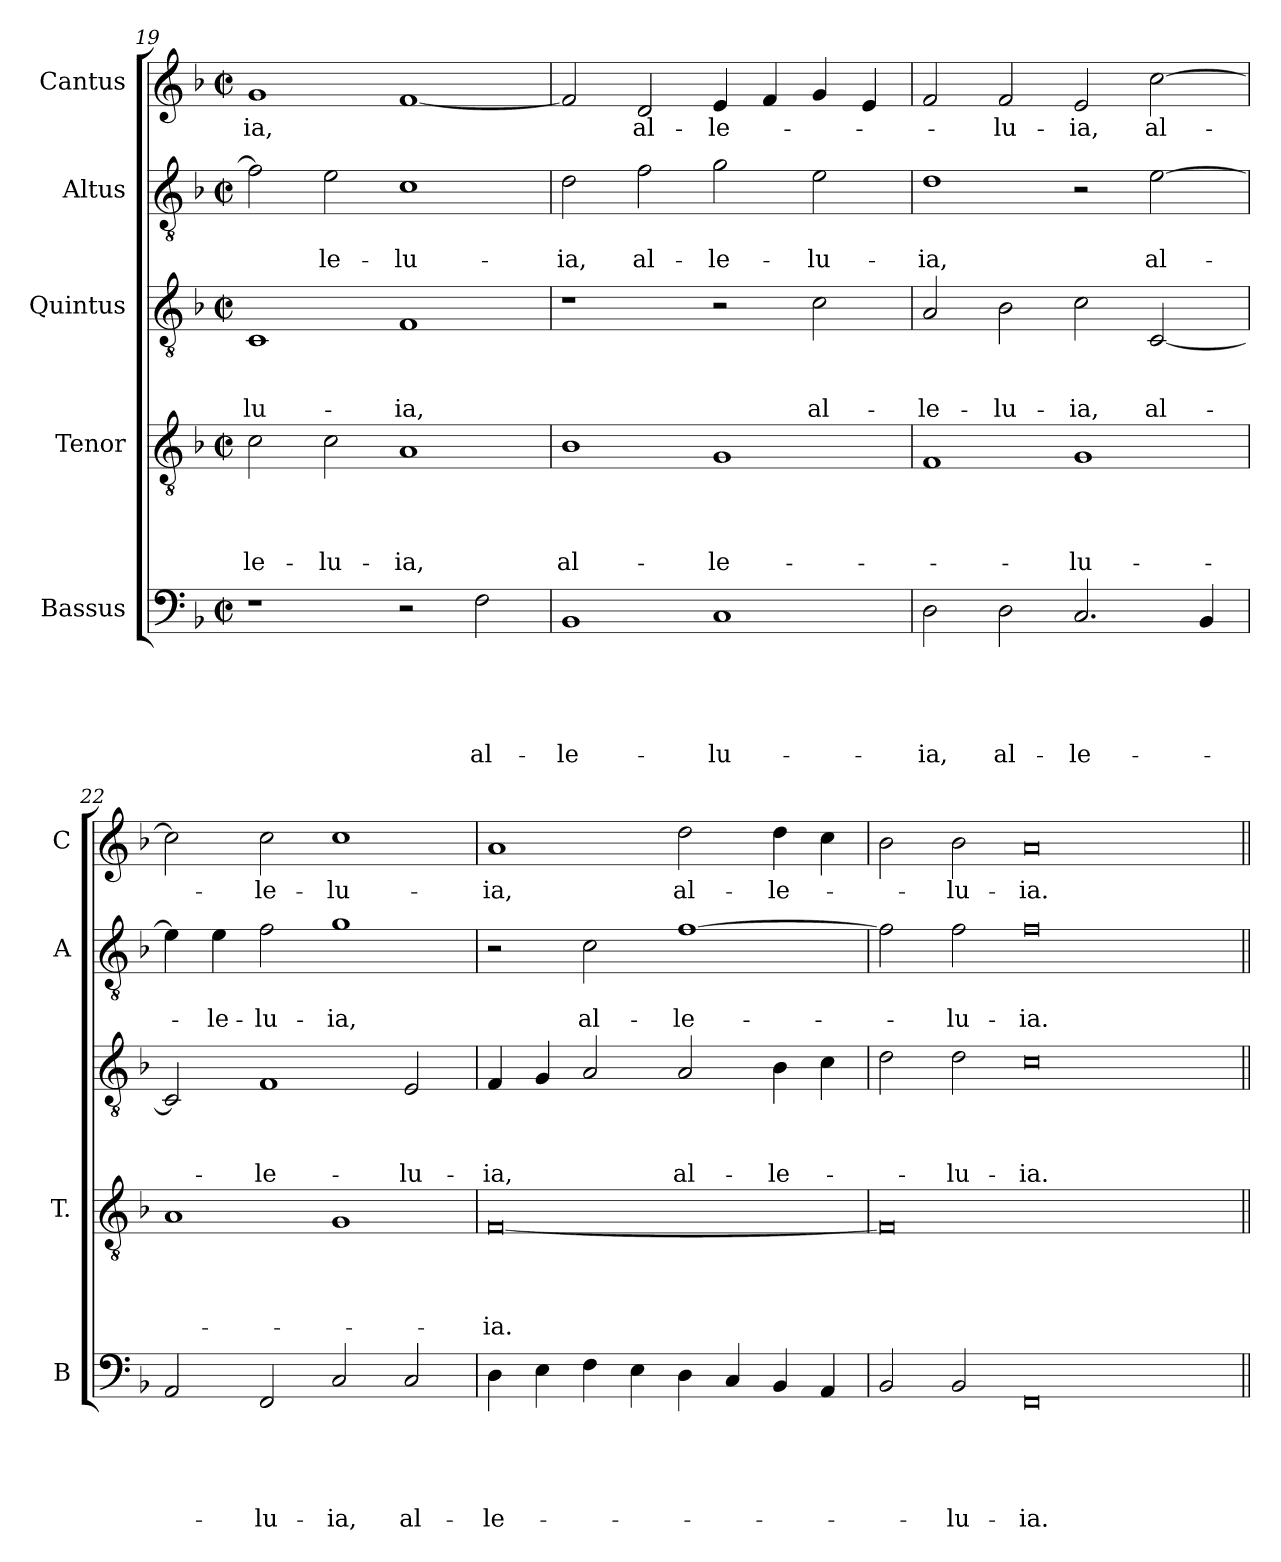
**kern	**text	**text	**text	**text	**text	**kern	**text	**text	**text	**text	**kern	**text	**text	**text	**kern	**text	**text	**kern	**text
*part5	*part5	*part5	*part5	*part5	*part5	*part4	*part4	*part4	*part4	*part4	*part3	*part3	*part3	*part3	*part2	*part2	*part2	*part1	*part1
*staff5	*staff5	*staff5	*staff5	*staff5	*staff5	*staff4	*staff4	*staff4	*staff4	*staff4	*staff3	*staff3	*staff3	*staff3	*staff2	*staff2	*staff2	*staff1	*staff1
*I"Bassus	*	*	*	*	*	*I"Tenor	*	*	*	*	*I"Quintus	*	*	*	*I"Altus	*	*	*I"Cantus	*
*I'B	*	*	*	*	*	*I'T.	*	*	*	*	*	*	*	*	*I'A	*	*	*I'C	*
*clefF4	*	*	*	*	*	*clefGv2	*	*	*	*	*clefGv2	*	*	*	*clefGv2	*	*	*clefG2	*
*k[b-]	*	*	*	*	*	*k[b-]	*	*	*	*	*k[b-]	*	*	*	*k[b-]	*	*	*k[b-]	*
*F:	*	*	*	*	*	*F:	*	*	*	*	*F:	*	*	*	*F:	*	*	*F:	*
*M2/2	*	*	*	*	*	*M2/2	*	*	*	*	*M2/2	*	*	*	*M2/2	*	*	*M2/2	*
*met(c|)	*	*	*	*	*	*met(c|)	*	*	*	*	*met(c|)	*	*	*	*met(c|)	*	*	*met(c|)	*
=19	=19	=19	=19	=19	=19	=19	=19	=19	=19	=19	=19	=19	=19	=19	=19	=19	=19	=19	=19
!	!	!	!	!	!	!	!	!	!	!LO:LY:b	!	!	!	!LO:LY:b	!	!	!	!	!LO:LY:b
1r	.	.	.	.	.	2c\	.	.	.	-le-	1C	.	.	-lu-	2f\]	.	.	1g	-ia,
!	!	!	!	!	!	!	!	!	!	!LO:LY:b	!	!	!	!	!	!	!LO:LY:b	!	!
.	.	.	.	.	.	2c\	.	.	.	-lu-	.	.	.	.	2e\	.	-le-	.	.
!	!	!	!	!	!	!	!	!	!	!LO:LY:b	!	!	!	!LO:LY:b	!	!	!LO:LY:b	!	!
2r	.	.	.	.	.	1A	.	.	.	-ia,	1F	.	.	-ia,	1c	.	-lu-	[1f	.
!	!	!	!	!	!LO:LY:b	!	!	!	!	!	!	!	!	!	!	!	!	!	!
2F\	.	.	.	.	al-	.	.	.	.	.	.	.	.	.	.	.	.	.	.
=20	=20	=20	=20	=20	=20	=20	=20	=20	=20	=20	=20	=20	=20	=20	=20	=20	=20	=20	=20
!	!	!	!	!	!LO:LY:b	!	!	!	!	!LO:LY:b	!	!	!	!	!	!	!LO:LY:b	!	!
1BB-	.	.	.	.	-le-	1B-	.	.	.	al-	1r	.	.	.	2d\	.	-ia,	2f/]	.
!	!	!	!	!	!	!	!	!	!	!	!	!	!	!	!	!	!LO:LY:b	!	!LO:LY:b
.	.	.	.	.	.	.	.	.	.	.	.	.	.	.	2f\	.	al-	2d/	al-
!	!	!	!	!	!LO:LY:b	!	!	!	!	!LO:LY:b	!	!	!	!	!	!	!LO:LY:b	!	!LO:LY:b
1C	.	.	.	.	-lu-	1G	.	.	.	-le-	2r	.	.	.	2g\	.	-le-	4e/	-le-
.	.	.	.	.	.	.	.	.	.	.	.	.	.	.	.	.	.	4f/	.
!	!	!	!	!	!	!	!	!	!	!	!	!	!	!LO:LY:b	!	!	!LO:LY:b	!	!
.	.	.	.	.	.	.	.	.	.	.	2c\	.	.	al-	2e\	.	-lu-	4g/	.
.	.	.	.	.	.	.	.	.	.	.	.	.	.	.	.	.	.	4e/	.
!!LO:LB:g=z
=21	=21	=21	=21	=21	=21	=21	=21	=21	=21	=21	=21	=21	=21	=21	=21	=21	=21	=21	=21
!	!	!	!	!	!LO:LY:b	!	!	!	!	!	!	!	!	!LO:LY:b	!	!	!LO:LY:b	!	!
2D\	.	.	.	.	-ia,	1F	.	.	.	.	2A/	.	.	-le-	1d	.	-ia,	2f/	.
!	!	!	!	!	!LO:LY:b	!	!	!	!	!	!	!	!	!LO:LY:b	!	!	!	!	!LO:LY:b
2D\	.	.	.	.	al-	.	.	.	.	.	2B-\	.	.	-lu-	.	.	.	2f/	-lu-
!	!	!	!	!	!LO:LY:b	!	!	!	!	!LO:LY:b	!	!	!	!LO:LY:b	!	!	!	!	!LO:LY:b
2.C/	.	.	.	.	-le-	1G	.	.	.	-lu-	2c\	.	.	-ia,	2r	.	.	2e/	-ia,
!	!	!	!	!	!	!	!	!	!	!	!	!	!	!LO:LY:b	!	!	!LO:LY:b	!	!LO:LY:b
.	.	.	.	.	.	.	.	.	.	.	[2C/	.	.	al-	[2e\	.	al-	[2cc\	al-
4BB-/	.	.	.	.	.	.	.	.	.	.	.	.	.	.	.	.	.	.	.
=22	=22	=22	=22	=22	=22	=22	=22	=22	=22	=22	=22	=22	=22	=22	=22	=22	=22	=22	=22
2AA/	.	.	.	.	.	1A	.	.	.	.	2C/]	.	.	.	4e\]	.	.	2cc\]	.
!	!	!	!	!	!	!	!	!	!	!	!	!	!	!	!	!	!LO:LY:b	!	!
.	.	.	.	.	.	.	.	.	.	.	.	.	.	.	4e\	.	-le-	.	.
!	!	!	!	!	!LO:LY:b	!	!	!	!	!	!	!	!	!LO:LY:b	!	!	!LO:LY:b	!	!LO:LY:b
2FF/	.	.	.	.	-lu-	.	.	.	.	.	1F	.	.	-le-	2f\	.	-lu-	2cc\	-le-
!	!	!	!	!	!LO:LY:b	!	!	!	!	!	!	!	!	!	!	!	!LO:LY:b	!	!LO:LY:b
2C/	.	.	.	.	-ia,	1G	.	.	.	.	.	.	.	.	1g	.	-ia,	1cc	-lu-
!	!	!	!	!	!LO:LY:b	!	!	!	!	!	!	!	!	!LO:LY:b	!	!	!	!	!
2C/	.	.	.	.	al-	.	.	.	.	.	2E/	.	.	-lu-	.	.	.	.	.
=23	=23	=23	=23	=23	=23	=23	=23	=23	=23	=23	=23	=23	=23	=23	=23	=23	=23	=23	=23
!	!	!	!	!	!LO:LY:b	!	!	!	!	!LO:LY:b	!	!	!	!LO:LY:b	!	!	!	!	!LO:LY:b
4D\	.	.	.	.	-le-	[0F	.	.	.	-ia.	4F/	.	.	-ia,	2r	.	.	1a	-ia,
4E\	.	.	.	.	.	.	.	.	.	.	4G/	.	.	.	.	.	.	.	.
!	!	!	!	!	!	!	!	!	!	!	!	!	!	!	!	!	!LO:LY:b	!	!
4F\	.	.	.	.	.	.	.	.	.	.	2A/	.	.	.	2c\	.	al-	.	.
4E\	.	.	.	.	.	.	.	.	.	.	.	.	.	.	.	.	.	.	.
!	!	!	!	!	!	!	!	!	!	!	!	!	!	!LO:LY:b	!	!	!LO:LY:b	!	!LO:LY:b
4D\	.	.	.	.	.	.	.	.	.	.	2A/	.	.	al-	[1f	.	-le-	2dd\	al-
4C/	.	.	.	.	.	.	.	.	.	.	.	.	.	.	.	.	.	.	.
!	!	!	!	!	!	!	!	!	!	!	!	!	!	!LO:LY:b	!	!	!	!	!LO:LY:b
4BB-/	.	.	.	.	.	.	.	.	.	.	4B-\	.	.	-le-	.	.	.	4dd\	-le-
4AA/	.	.	.	.	.	.	.	.	.	.	4c\	.	.	.	.	.	.	4cc\	.
=24	=24	=24	=24	=24	=24	=24	=24	=24	=24	=24	=24	=24	=24	=24	=24	=24	=24	=24	=24
2BB-/	.	.	.	.	.	0F]	.	.	.	.	2d\	.	.	.	2f\]	.	.	2b-\	.
!	!	!	!	!	!LO:LY:b	!	!	!	!	!	!	!	!	!LO:LY:b	!	!	!LO:LY:b	!	!LO:LY:b
2BB-/	.	.	.	.	-lu-	.	.	.	.	.	2d\	.	.	-lu-	2f\	.	-lu-	2b-\	-lu-
!	!	!	!	!	!LO:LY:b	!	!	!	!	!	!	!	!	!LO:LY:b	!	!	!LO:LY:b	!	!LO:LY:b
0FF	.	.	.	.	-ia.	.	.	.	.	.	0c	.	.	-ia.	0f	.	-ia.	0a	-ia.
.	.	.	.	.	.	1ryy	.	.	.	.	.	.	.	.	.	.	.	.	.
=||	=||	=||	=||	=||	=||	=||	=||	=||	=||	=||	=||	=||	=||	=||	=||	=||	=||	=||	=||
*-	*-	*-	*-	*-	*-	*-	*-	*-	*-	*-	*-	*-	*-	*-	*-	*-	*-	*-	*-
